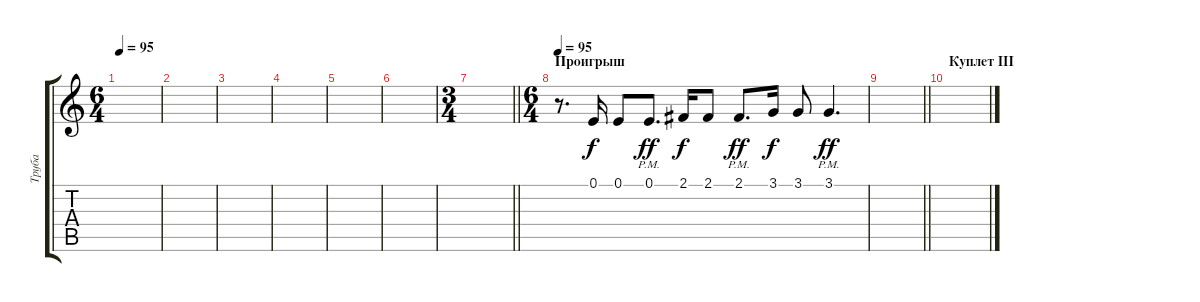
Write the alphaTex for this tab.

\track ("Труба" "Труба") {instrument tuba}
\staff {score tabs}
\tuning (E4 B3 G3 D3 A2 E2) {hide}
\ts (6 4)
\tempo 95
\clef g2
\ks c
|
|
|
|
|
|
\ts (3 4)
\barLineRight lightlight
|
\ts (6 4)
\section ("" "Проигрыш")
\tempo 95
r.8{d} 0.1.16 0.1.8 0.1{pm}.8{d dy ff} 2.1.16{dy f} 2.1.8 2.1{pm}.8{d dy ff} 3.1.16{dy f} 3.1.8 3.1{pm}.4{d dy ff} |
\barLineRight lightlight
|
\section ("" "Куплет III")
